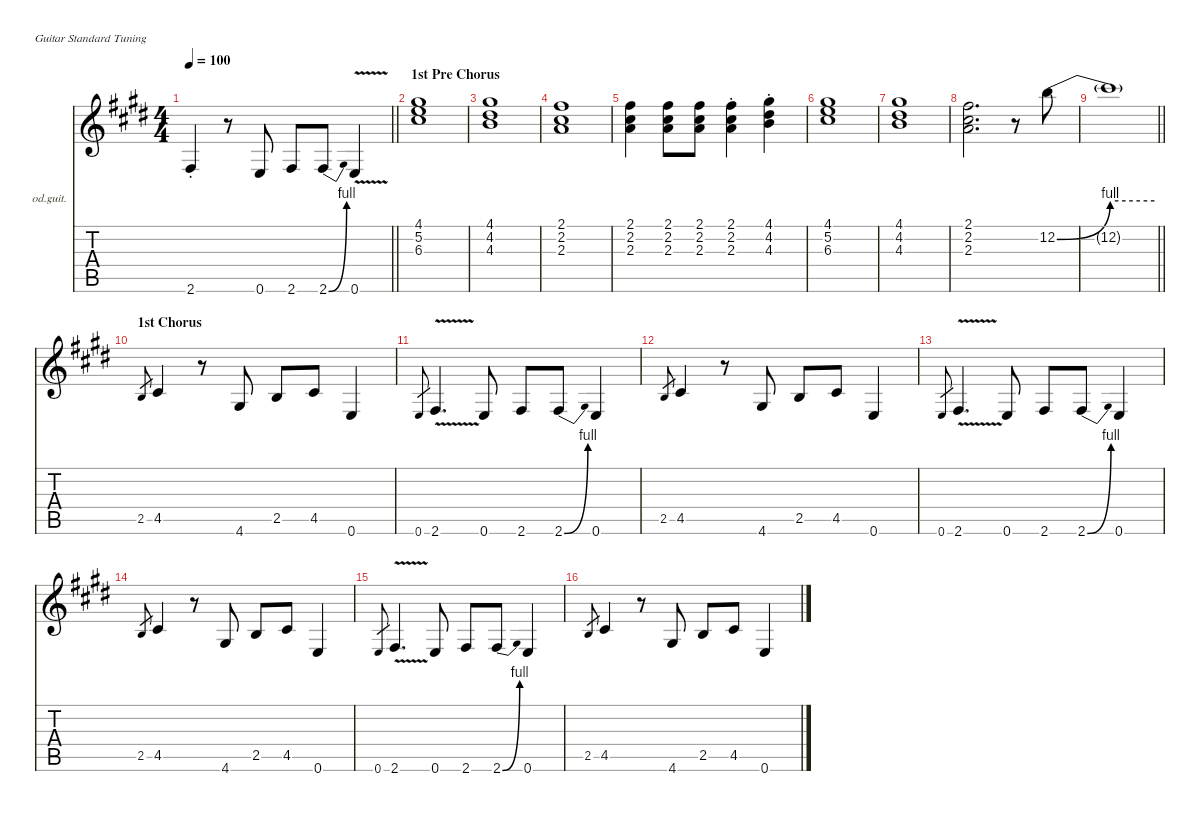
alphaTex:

\defaultSystemsLayout 4
\hideDynamics
\bracketExtendMode nobrackets
\firstSystemTrackNameOrientation horizontal
\otherSystemsTrackNameOrientation horizontal
\track ("Rhythm Guitar" "od.guit.") {instrument overdrivenguitar}
\staff {score tabs}
\tuning (E4 B3 G3 D3 A2 E2)
\ts (4 4)
\tempo 100
\clef g2
\barLineRight lightlight
\ks c#minor
2.6{st acc #}.4{dy f beam Up} r.8{beam Up} 0.6{acc forcenatural}.8{beam Up} 2.6{acc #}.8{beam Up} 2.6{be (bend 0 0 30 4) acc #}.8{beam Up} 0.6{v acc forcenatural}.4{beam Up} |
\section ("" "1st Pre Chorus")
(4.1{acc #} 5.2{acc forcenatural} 6.3{acc #}).1{beam Down} |
(4.1{acc #} 4.2{acc #} 4.3{acc forcenatural}).1{beam Down} |
(2.1{acc #} 2.2{acc #} 2.3{acc forcenatural}).1{beam Down} |
(2.1{acc #} 2.2{acc #} 2.3{acc forcenatural}).4{beam Down} (2.1{acc #} 2.2{acc #} 2.3{acc forcenatural}).8{beam Down} (2.1{acc #} 2.2{acc #} 2.3{acc forcenatural}).8{beam Down} (2.1{st acc #} 2.2{st acc #} 2.3{st acc forcenatural}).4{beam Down} (4.1{st acc #} 4.2{st acc #} 4.3{st acc forcenatural}).4{beam Down} |
(4.1{acc #} 5.2{acc forcenatural} 6.3{acc #}).1{beam Down} |
(4.1{acc #} 4.2{acc #} 4.3{acc forcenatural}).1{beam Down} |
(2.1{acc #} 2.2{acc #} 2.3{acc forcenatural}).2{d beam Down} r.8{beam Down} 12.2{be (bend 0 0 60 4) acc forcenatural}.8{beam Down} |
\barLineRight lightlight
12.2{be (hold 0 4 60 4) t}.1{beam Down} |
\section ("" "1st Chorus")
2.5{acc forcenatural}.8{gr dy mf beam Up} 4.5{acc #}.4{dy f beam Up} r.8{beam Up} 4.6{acc #}.8{beam Up} 2.5{acc forcenatural}.8{beam Up} 4.5{acc #}.8{beam Up} 0.6{acc forcenatural}.4{beam Up} |
0.6{acc forcenatural}.8{gr dy mf beam Up} 2.6{v acc #}.4{d dy f beam Up} 0.6{acc forcenatural}.8{beam Up} 2.6{acc #}.8{beam Up} 2.6{be (bend 0 0 30 4) acc #}.8{beam Up} 0.6{acc forcenatural}.4{beam Up} |
2.5{acc forcenatural}.8{gr dy mf beam Up} 4.5{acc #}.4{dy f beam Up} r.8{beam Up} 4.6{acc #}.8{beam Up} 2.5{acc forcenatural}.8{beam Up} 4.5{acc #}.8{beam Up} 0.6{acc forcenatural}.4{beam Up} |
0.6{acc forcenatural}.8{gr dy mf beam Up} 2.6{v acc #}.4{d dy f beam Up} 0.6{acc forcenatural}.8{beam Up} 2.6{acc #}.8{beam Up} 2.6{be (bend 0 0 30 4) acc #}.8{beam Up} 0.6{acc forcenatural}.4{beam Up} |
2.5{acc forcenatural}.8{gr dy mf beam Up} 4.5{acc #}.4{dy f beam Up} r.8{beam Up} 4.6{acc #}.8{beam Up} 2.5{acc forcenatural}.8{beam Up} 4.5{acc #}.8{beam Up} 0.6{acc forcenatural}.4{beam Up} |
0.6{acc forcenatural}.8{gr dy mf beam Up} 2.6{v acc #}.4{d dy f beam Up} 0.6{acc forcenatural}.8{beam Up} 2.6{acc #}.8{beam Up} 2.6{be (bend 0 0 30 4) acc #}.8{beam Up} 0.6{acc forcenatural}.4{beam Up} |
2.5{acc forcenatural}.8{gr dy mf beam Up} 4.5{acc #}.4{dy f beam Up} r.8{beam Up} 4.6{acc #}.8{beam Up} 2.5{acc forcenatural}.8{beam Up} 4.5{acc #}.8{beam Up} 0.6{acc forcenatural}.4{beam Up}
